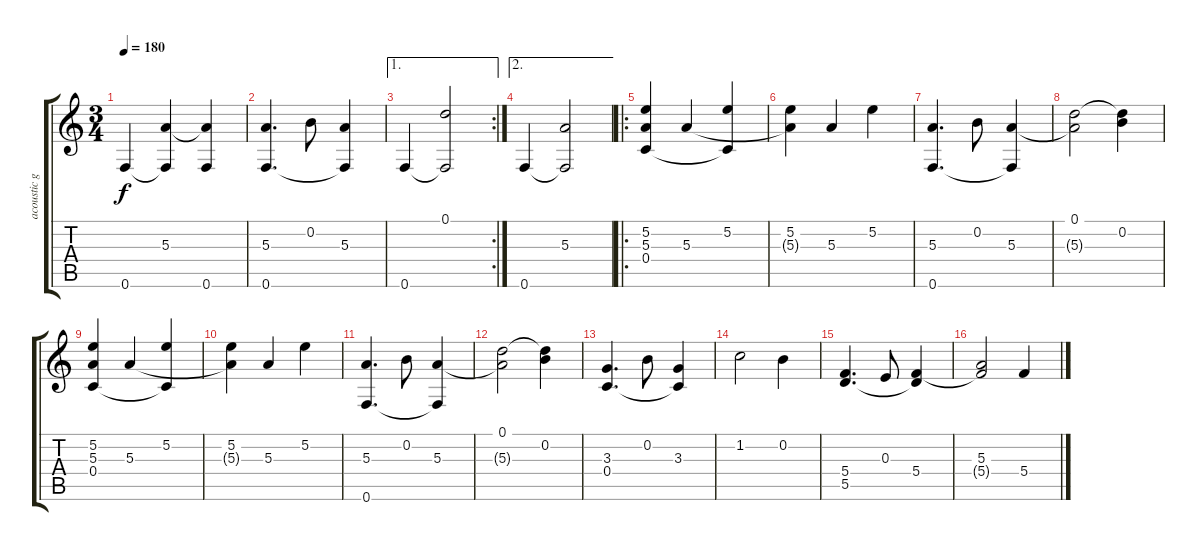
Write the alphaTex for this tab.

\track ("acoustic guitar" "acoustic g") {instrument acousticguitarsteel}
\staff {score tabs}
\tuning (D4 B3 E3 C3 A2 F2) {hide}
\ts (3 4)
\tempo 180
\clef g2
\ks c
0.6.4{dy f} (5.3 0.6{t}).4 (5.3{t} 0.6).4 |
(5.3 0.6).4{d} 0.2.8 (5.3 0.6{t}).4 |
\ae 1
\rc 2
0.6.4 (0.1 0.6{t}).2 |
\ae 2
0.6.4 (5.3 0.6{t}).2 |
\ro
(5.2 5.3 0.4).4 5.3.4 (5.2 0.4{t}).4 |
(5.2 5.3{t}).4 5.3.4 5.2.4 |
(5.3 0.6).4{d} 0.2.8 (5.3 0.6{t}).4 |
(0.1 5.3{t}).2 (0.1{t} 0.2).4 |
(5.2 5.3 0.4).4 5.3.4 (5.2 0.4{t}).4 |
(5.2 5.3{t}).4 5.3.4 5.2.4 |
(5.3 0.6).4{d} 0.2.8 (5.3 0.6{t}).4 |
(0.1 5.3{t}).2 (0.1{t} 0.2).4 |
(3.3 0.4).4{d} 0.2.8 (3.3 0.4{t}).4 |
1.2.2 0.2.4 |
(5.4 5.5).4{d} 0.3.8 (5.4 5.5{t}).4 |
(5.3 5.4{t}).2 5.4.4
